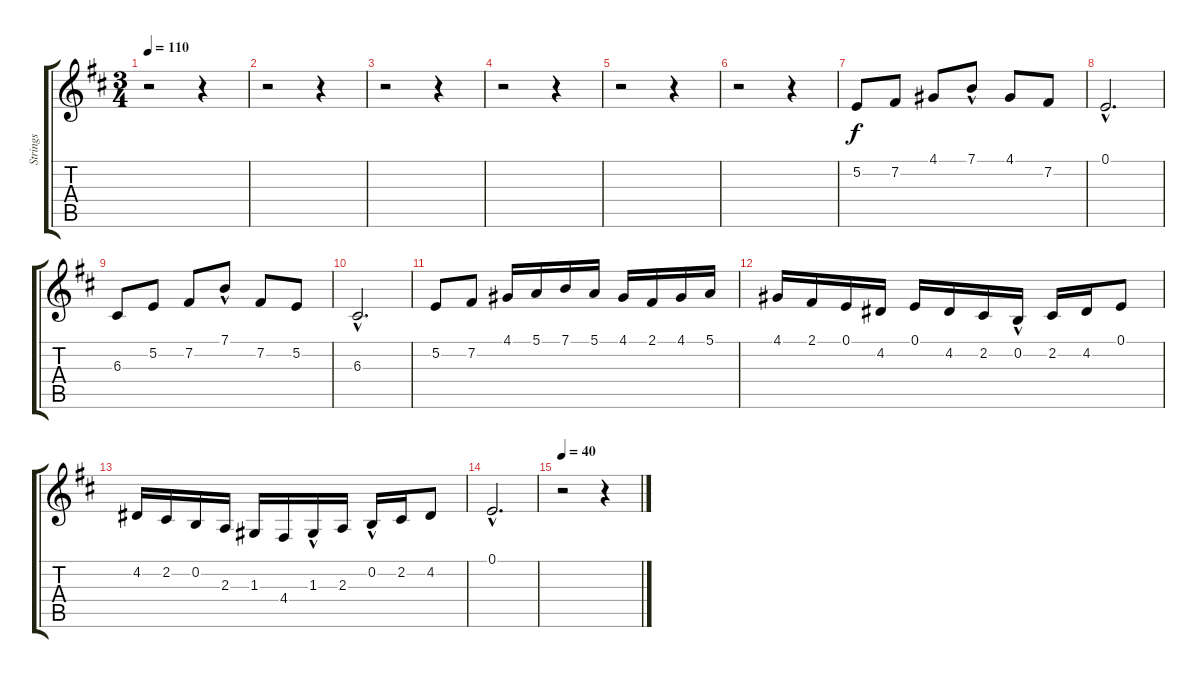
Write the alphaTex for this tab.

\track ("Strings" "Strings") {instrument pizzicatostrings}
\staff {score tabs}
\tuning (E4 B3 G3 D3 A2 E2) {hide}
\ts (3 4)
\tempo 110
\clef g2
\ks d
r.2{dy p} r.4 |
r.2 r.4 |
r.2 r.4 |
r.2 r.4 |
r.2 r.4 |
r.2 r.4 |
5.2.8{dy f} 7.2.8 4.1.8 7.1{hac}.8 4.1.8 7.2.8 |
0.1{hac}.2{d} |
6.3.8 5.2.8 7.2.8 7.1{hac}.8 7.2.8 5.2.8 |
6.3{hac}.2{d} |
5.2.8 7.2.8 4.1.16 5.1.16 7.1.16 5.1.16 4.1.16 2.1.16 4.1.16 5.1.16 |
4.1.16 2.1.16 0.1.16 4.2.16 0.1.16 4.2.16 2.2.16 0.2{hac}.16 2.2.16 4.2.16 0.1.8 |
4.2.16 2.2.16 0.2.16 2.3.16 1.3.16 4.4.16 1.3{hac}.16 2.3.16 0.2{hac}.16 2.2.16 4.2.8 |
0.1{hac}.2{d} |
\tempo 40
r.2 r.4
